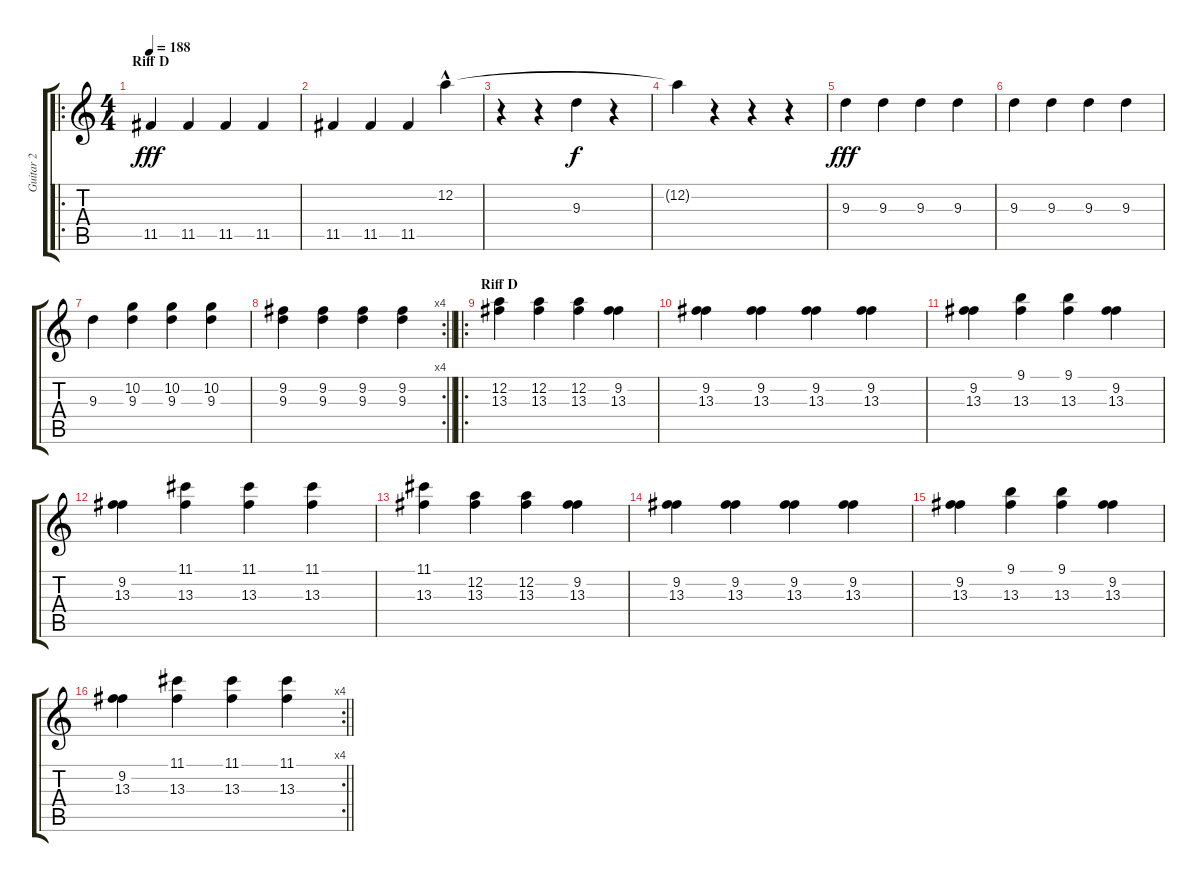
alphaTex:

\track ("Guitar 2" "Guitar 2") {instrument overdrivenguitar}
\staff {score tabs}
\tuning (D4 A3 F3 C3 G2 D2) {hide}
\ro
\ts (4 4)
\section ("" "Riff D")
\tempo 188
\clef g2
\ks c
11.5.4{dy fff} 11.5.4 11.5.4 11.5.4 |
11.5.4 11.5.4 11.5.4 12.2{hac}.4 |
r.4 r.4 9.3{t}.4{dy f} r.4 |
12.2{t}.4 r.4 r.4 r.4 |
9.3.4{dy fff} 9.3.4 9.3.4 9.3.4 |
9.3.4 9.3.4 9.3.4 9.3.4 |
9.3.4 (10.2 9.3).4 (10.2 9.3).4 (10.2 9.3).4 |
\rc 4
\barLineRight lightlight
(9.2 9.3).4 (9.2 9.3).4 (9.2 9.3).4 (9.2 9.3).4 |
\ro
\section ("" "Riff D")
(12.2 13.3).4{volume 12} (12.2 13.3).4 (12.2 13.3).4 (9.2 13.3).4 |
(9.2 13.3).4 (9.2 13.3).4 (9.2 13.3).4 (9.2 13.3).4 |
(9.2 13.3).4 (9.1 13.3).4 (9.1 13.3).4 (9.2 13.3).4 |
(9.2 13.3).4 (11.1 13.3).4 (11.1 13.3).4 (11.1 13.3).4 |
(11.1 13.3).4 (12.2 13.3).4 (12.2 13.3).4 (9.2 13.3).4 |
(9.2 13.3).4 (9.2 13.3).4 (9.2 13.3).4 (9.2 13.3).4 |
(9.2 13.3).4 (9.1 13.3).4 (9.1 13.3).4 (9.2 13.3).4 |
\rc 4
\barLineRight lightlight
(9.2 13.3).4 (11.1 13.3).4 (11.1 13.3).4 (11.1 13.3).4
